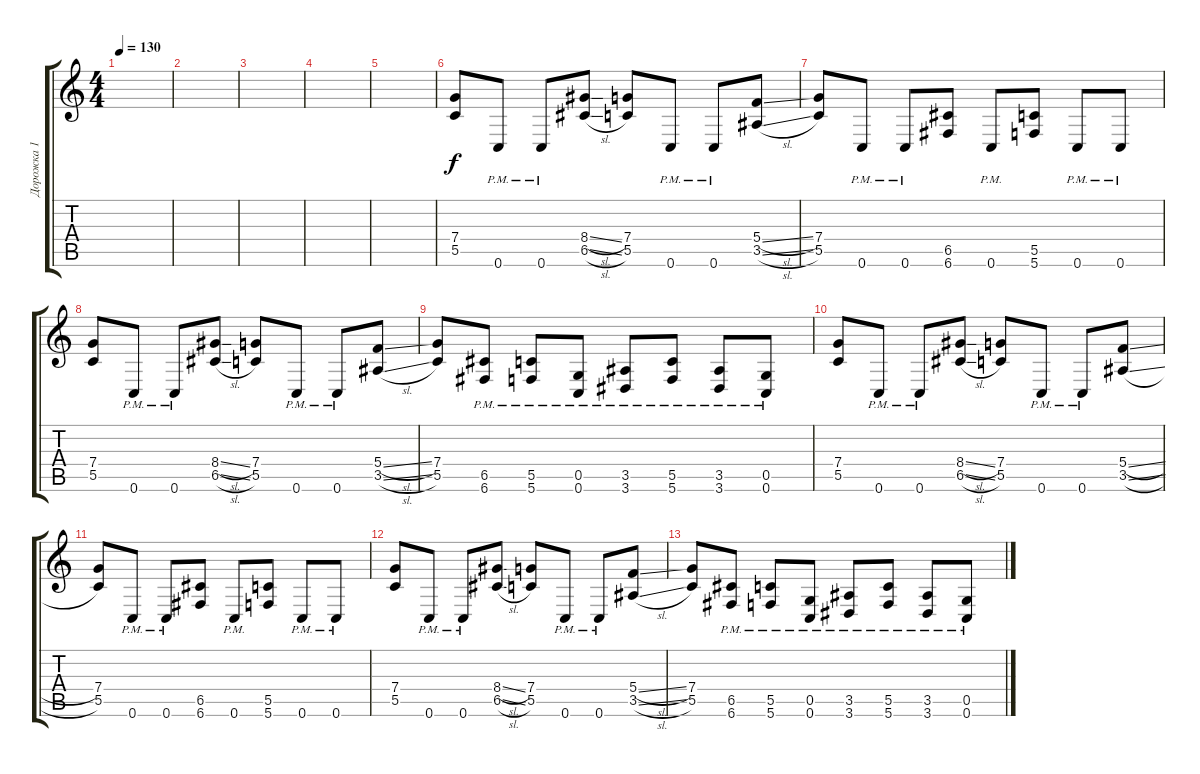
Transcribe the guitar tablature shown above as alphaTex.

\track ("Дорожка 1" "Дорожка 1") {instrument distortionguitar}
\staff {score tabs}
\tuning (D4 A3 F3 C3 G2 C2) {hide}
\ts (4 4)
\tempo 130
\clef g2
\ks c
|
|
|
|
|
(7.4 5.5).8 0.6{pm}.8 0.6{pm}.8 (8.4{sl} 6.5{sl}).8 (7.4 5.5).8 0.6{pm}.8 0.6{pm}.8 (5.4{sl} 3.5{sl}).8 |
(7.4 5.5).8 0.6{pm}.8 0.6{pm}.8 (6.5 6.6).8 0.6{pm}.8 (5.5 5.6).8 0.6{pm}.8 0.6{pm}.8 |
(7.4 5.5).8 0.6{pm}.8 0.6{pm}.8 (8.4{sl} 6.5{sl}).8 (7.4 5.5).8 0.6{pm}.8 0.6{pm}.8 (5.4{sl} 3.5{sl}).8 |
(7.4 5.5).8 (6.5{pm} 6.6{pm}).8 (5.5{pm} 5.6{pm}).8 (0.5{pm} 0.6{pm}).8 (3.5{pm} 3.6{pm}).8 (5.5{pm} 5.6{pm}).8 (3.5{pm} 3.6{pm}).8 (0.5{pm} 0.6{pm}).8 |
(7.4 5.5).8 0.6{pm}.8 0.6{pm}.8 (8.4{sl} 6.5{sl}).8 (7.4 5.5).8 0.6{pm}.8 0.6{pm}.8 (5.4{sl} 3.5{sl}).8 |
(7.4 5.5).8 0.6{pm}.8 0.6{pm}.8 (6.5 6.6).8 0.6{pm}.8 (5.5 5.6).8 0.6{pm}.8 0.6{pm}.8 |
(7.4 5.5).8 0.6{pm}.8 0.6{pm}.8 (8.4{sl} 6.5{sl}).8 (7.4 5.5).8 0.6{pm}.8 0.6{pm}.8 (5.4{sl} 3.5{sl}).8 |
(7.4 5.5).8 (6.5{pm} 6.6{pm}).8 (5.5{pm} 5.6{pm}).8 (0.5{pm} 0.6{pm}).8 (3.5{pm} 3.6{pm}).8 (5.5{pm} 5.6{pm}).8 (3.5{pm} 3.6{pm}).8 (0.5{pm} 0.6{pm}).8
